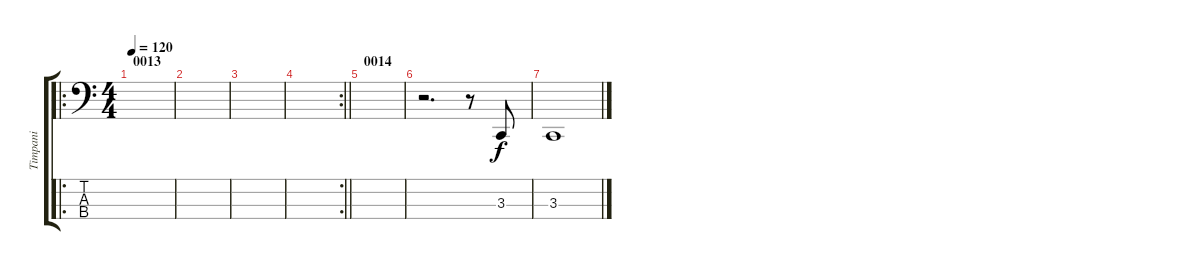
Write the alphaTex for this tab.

\track ("Timpani" "Timpani") {instrument timpani}
\staff {score tabs}
\tuning (G2 D2 A1 E1) {hide}
\ro
\ts (4 4)
\section ("" "0013")
\tempo 120
\clef f4
\ks c
|
|
|
\rc 2
\barLineRight lightlight
|
\section ("" "0014")
|
r.2{d} r.8 3.3.8{dy f} |
3.3.1
